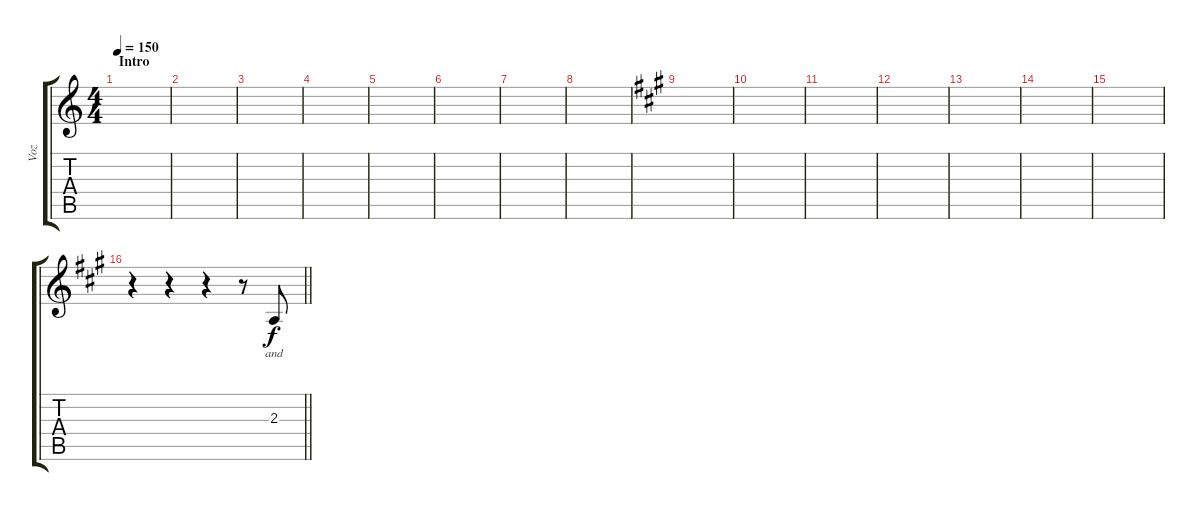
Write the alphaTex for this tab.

\track ("Voz" "Voz") {instrument flute}
\staff {score tabs}
\tuning (E4 B3 G3 D3 A2 E2) {hide}
\ts (4 4)
\section ("" "Intro")
\tempo 150
\clef g2
\ks c
|
|
|
|
|
|
|
|
\ks a
|
|
|
|
|
|
|
\barLineRight lightlight
r.4 r.4 r.4 r.8 2.3.8{lyrics (0 "and") lyrics (1 "") lyrics (2 "") lyrics (3 "") lyrics (4 "")}
